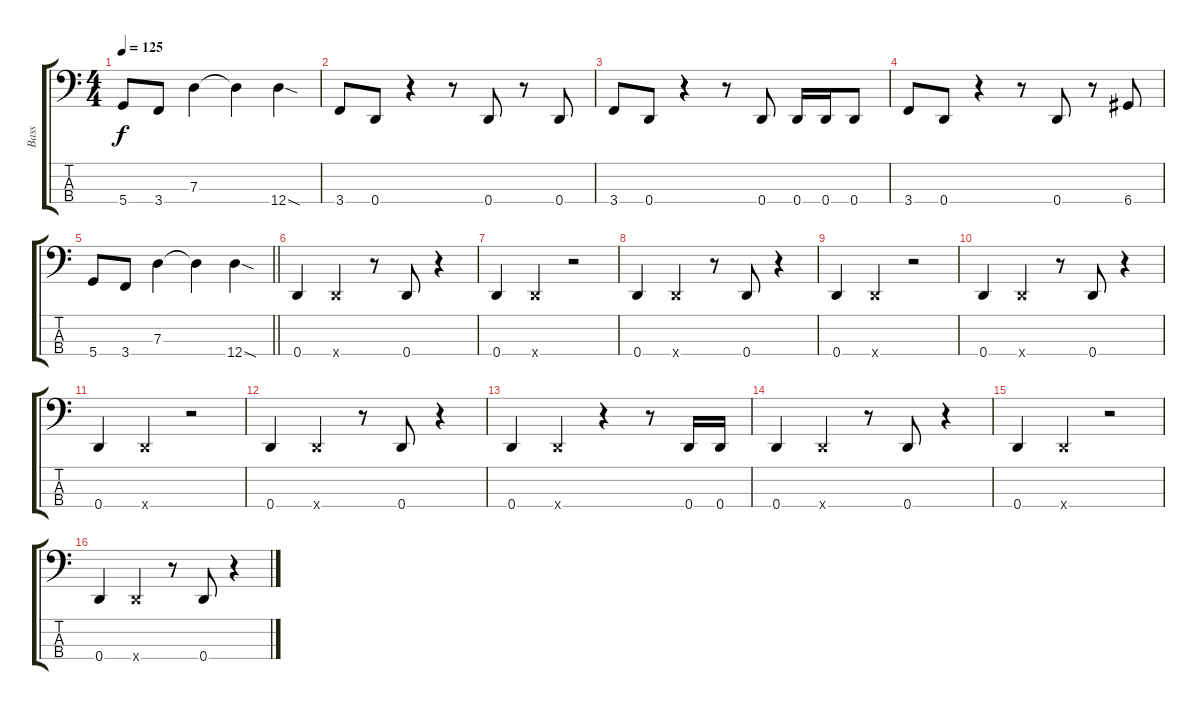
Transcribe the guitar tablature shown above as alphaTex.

\track ("Bass" "Bass") {instrument electricbassfinger}
\staff {score tabs}
\tuning (F2 C2 G1 D1) {hide}
\ts (4 4)
\tempo 125
\clef f4
\ks c
5.4.8{dy f} 3.4.8 7.3.4 7.3{t}.4 12.4{sod}.4 |
3.4.8 0.4.8 r.4 r.8 0.4.8 r.8 0.4.8 |
3.4.8 0.4.8 r.4 r.8 0.4.8 0.4.16 0.4.16 0.4.8 |
3.4.8 0.4.8 r.4 r.8 0.4.8 r.8 6.4.8 |
\barLineRight lightlight
5.4.8 3.4.8 7.3.4 7.3{t}.4 12.4{sod}.4 |
0.4.4 0.4{x}.4 r.8 0.4.8 r.4 |
0.4.4 0.4{x}.4 r.2 |
0.4.4 0.4{x}.4 r.8 0.4.8 r.4 |
0.4.4 0.4{x}.4 r.2 |
0.4.4 0.4{x}.4 r.8 0.4.8 r.4 |
0.4.4 0.4{x}.4 r.2 |
0.4.4 0.4{x}.4 r.8 0.4.8 r.4 |
0.4.4 0.4{x}.4 r.4 r.8{instrument slapbass1} 0.4.16 0.4.16 |
0.4.4 0.4{x}.4 r.8 0.4.8{instrument electricbassfinger} r.4 |
0.4.4 0.4{x}.4 r.2 |
0.4.4 0.4{x}.4 r.8 0.4.8 r.4
